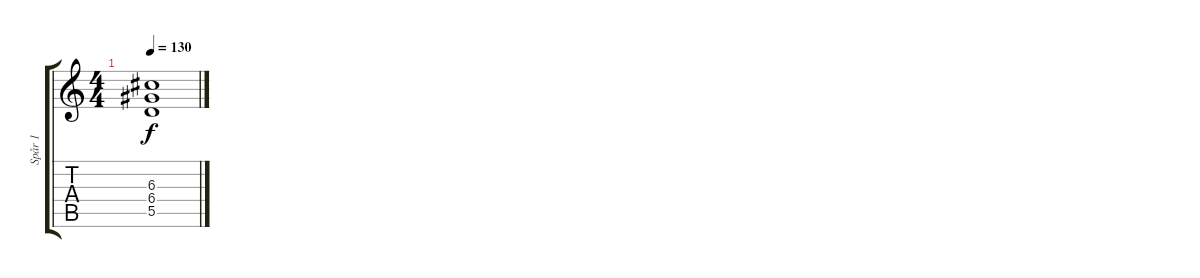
\track ("Spår 1" "Spår 1") {instrument overdrivenguitar}
\staff {score tabs}
\tuning (E4 B3 G3 D3 A2 E2) {hide}
\ts (4 4)
\tempo 130
\clef g2
\ks c
(6.3{t} 6.4{t} 5.5{t}).1{dy f}
